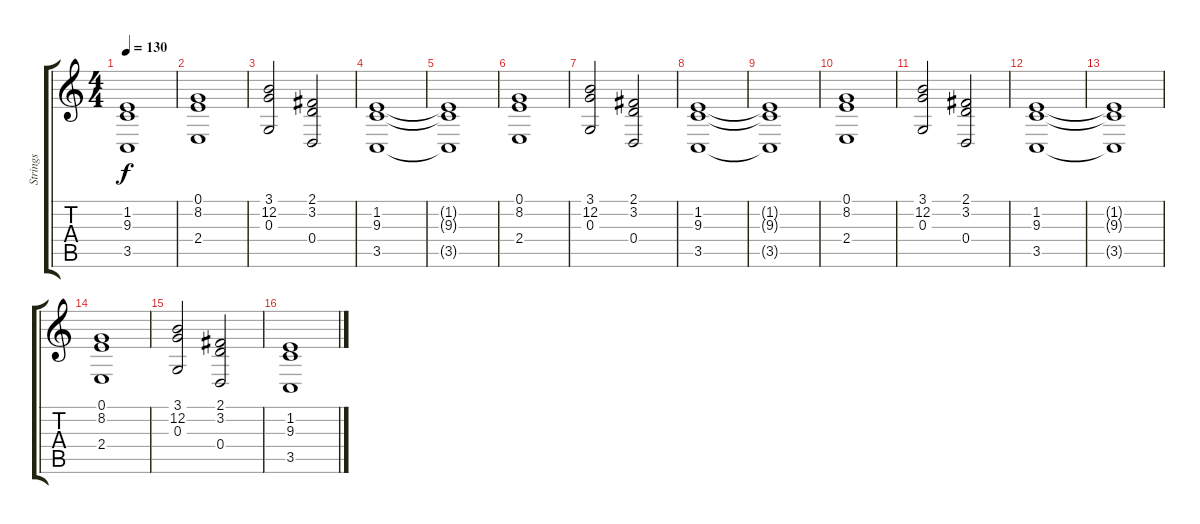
\track ("Strings" "Strings") {instrument stringensemble2}
\staff {score tabs}
\tuning (E4 B3 G3 D3 A2 E2) {hide}
\ts (4 4)
\tempo 130
\clef g2
\ks c
(1.2{t} 9.3{t} 3.5{t}).1{dy f} |
(0.1 8.2 2.4).1 |
(3.1 12.2 0.3).2 (2.1 3.2 0.4).2 |
(1.2 9.3 3.5).1 |
(1.2{t} 9.3{t} 3.5{t}).1 |
(0.1 8.2 2.4).1 |
(3.1 12.2 0.3).2 (2.1 3.2 0.4).2 |
(1.2 9.3 3.5).1 |
(1.2{t} 9.3{t} 3.5{t}).1 |
(0.1 8.2 2.4).1 |
(3.1 12.2 0.3).2 (2.1 3.2 0.4).2 |
(1.2 9.3 3.5).1 |
(1.2{t} 9.3{t} 3.5{t}).1 |
(0.1 8.2 2.4).1 |
(3.1 12.2 0.3).2 (2.1 3.2 0.4).2 |
(1.2 9.3 3.5).1
